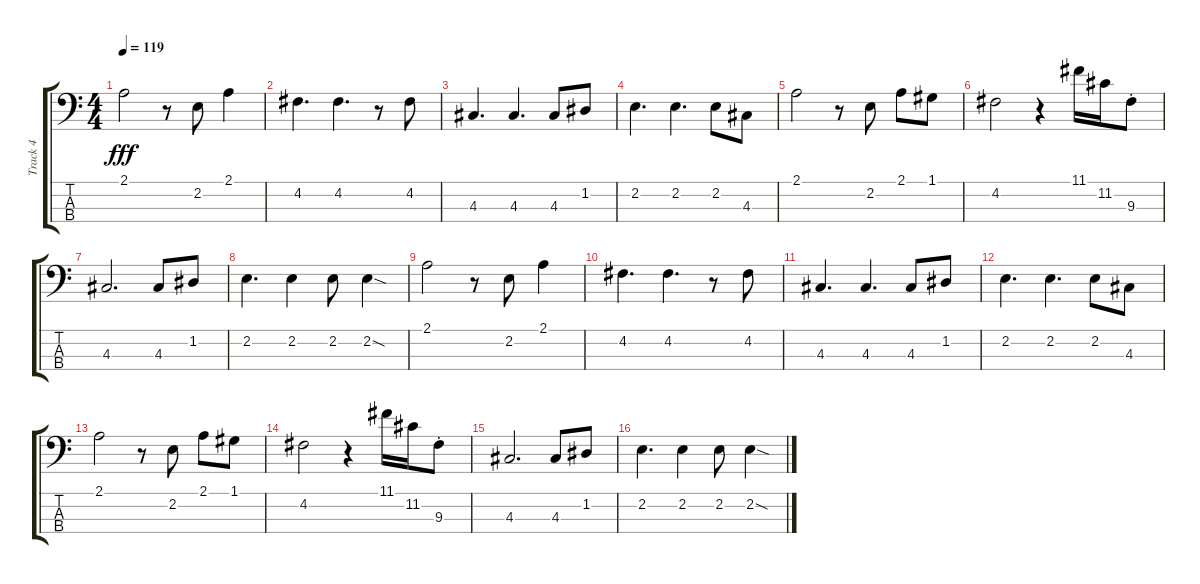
\track ("Track 4" "Track 4") {instrument electricbassfinger}
\staff {score tabs}
\tuning (G2 D2 A1 E1) {hide}
\ts (4 4)
\tempo 119
\clef f4
\ks c
2.1.2{dy fff volume 12} r.8 2.2.8 2.1.4 |
4.2.4{d} 4.2.4{d} r.8 4.2.8 |
4.3.4{d} 4.3.4{d} 4.3.8 1.2.8 |
2.2.4{d} 2.2.4{d} 2.2.8 4.3.8 |
2.1.2{volume 8} r.8 2.2.8 2.1.8 1.1.8 |
4.2.2 r.4 11.1.16 11.2.16 9.3{st}.8 |
4.3.2{d} 4.3.8 1.2.8 |
2.2.4{d} 2.2.4 2.2.8 2.2{sod}.4 |
2.1.2{volume 4} r.8 2.2.8 2.1.4 |
4.2.4{d} 4.2.4{d} r.8 4.2.8 |
4.3.4{d} 4.3.4{d} 4.3.8 1.2.8 |
2.2.4{d} 2.2.4{d} 2.2.8 4.3.8 |
2.1.2{volume 0} r.8 2.2.8 2.1.8 1.1.8 |
4.2.2 r.4 11.1.16 11.2.16 9.3{st}.8 |
4.3.2{d} 4.3.8 1.2.8 |
2.2.4{d} 2.2.4 2.2.8 2.2{sod}.4
